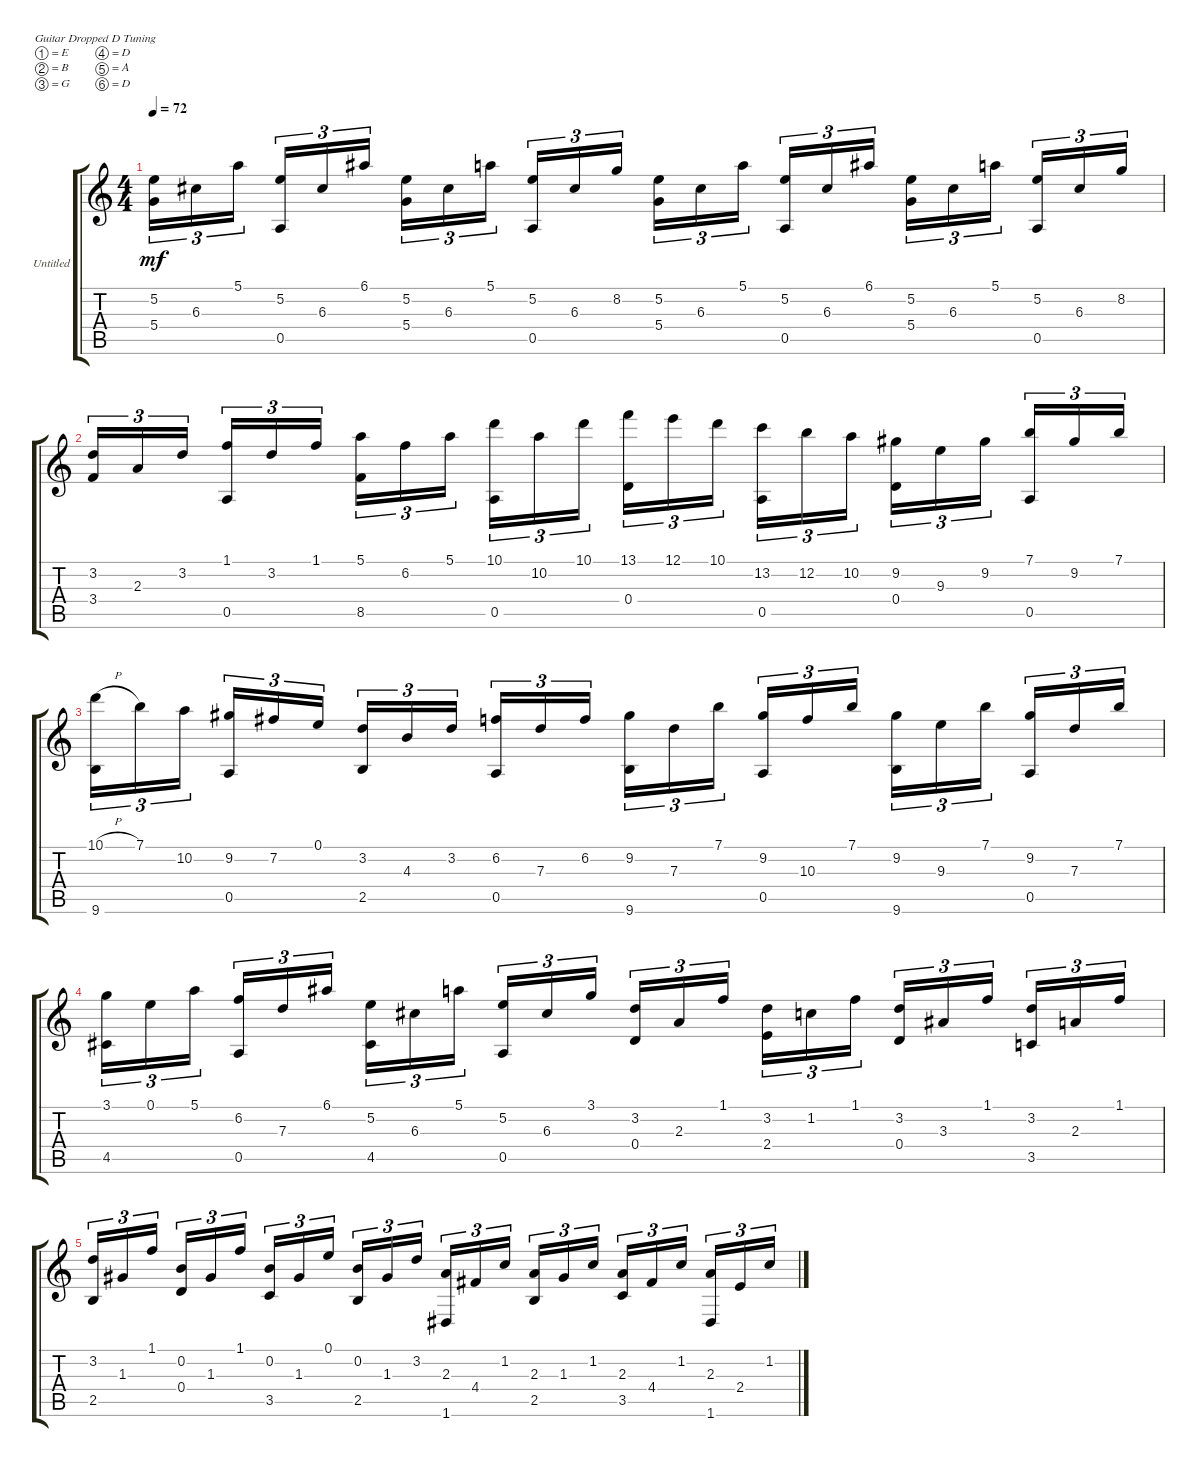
\bracketExtendMode groupsimilarinstruments
\firstSystemTrackNameOrientation horizontal
\otherSystemsTrackNameOrientation horizontal
\track ("Untitled" "Untitled") {instrument acousticgrandpiano}
\staff {score tabs}
\tuning (E4 B3 G3 D3 A2 D2)
\displaytranspose 12
\ts (4 4)
\tempo 72
\clef g2
\ks c
(5.2 5.4).16{tu (3 2) dy mf} 6.3.16{tu (3 2)} 5.1.16{tu (3 2)} (5.2 0.5).16{tu (3 2)} 6.3.16{tu (3 2)} 6.1.16{tu (3 2)} (5.2 5.4).16{tu (3 2)} 6.3.16{tu (3 2)} 5.1.16{tu (3 2)} (5.2 0.5).16{tu (3 2)} 6.3.16{tu (3 2)} 8.2.16{tu (3 2)} (5.2 5.4).16{tu (3 2)} 6.3.16{tu (3 2)} 5.1.16{tu (3 2)} (5.2 0.5).16{tu (3 2)} 6.3.16{tu (3 2)} 6.1.16{tu (3 2)} (5.2 5.4).16{tu (3 2)} 6.3.16{tu (3 2)} 5.1.16{tu (3 2)} (5.2 0.5).16{tu (3 2)} 6.3.16{tu (3 2)} 8.2.16{tu (3 2)} |
(3.2 3.4).16{tu (3 2)} 2.3.16{tu (3 2)} 3.2.16{tu (3 2)} (1.1 0.5).16{tu (3 2)} 3.2.16{tu (3 2)} 1.1.16{tu (3 2)} (5.1 8.5).16{tu (3 2)} 6.2.16{tu (3 2)} 5.1.16{tu (3 2)} (10.1 0.5).16{tu (3 2)} 10.2.16{tu (3 2)} 10.1.16{tu (3 2)} (13.1 0.4).16{tu (3 2)} 12.1.16{tu (3 2)} 10.1.16{tu (3 2)} (13.2 0.5).16{tu (3 2)} 12.2.16{tu (3 2)} 10.2.16{tu (3 2)} (9.2 0.4).16{tu (3 2)} 9.3.16{tu (3 2)} 9.2.16{tu (3 2)} (7.1 0.5).16{tu (3 2)} 9.2.16{tu (3 2)} 7.1.16{tu (3 2)} |
(10.1{h} 9.6).16{tu (3 2)} 7.1.16{tu (3 2)} 10.2.16{tu (3 2)} (9.2 0.5).16{tu (3 2)} 7.2.16{tu (3 2)} 0.1.16{tu (3 2)} (3.2 2.5).16{tu (3 2)} 4.3.16{tu (3 2)} 3.2.16{tu (3 2)} (6.2 0.5).16{tu (3 2)} 7.3.16{tu (3 2)} 6.2.16{tu (3 2)} (9.2 9.6).16{tu (3 2)} 7.3.16{tu (3 2)} 7.1.16{tu (3 2)} (9.2 0.5).16{tu (3 2)} 10.3.16{tu (3 2)} 7.1.16{tu (3 2)} (9.2 9.6).16{tu (3 2)} 9.3.16{tu (3 2)} 7.1.16{tu (3 2)} (9.2 0.5).16{tu (3 2)} 7.3.16{tu (3 2)} 7.1.16{tu (3 2)} |
(3.1 4.5).16{tu (3 2)} 0.1.16{tu (3 2)} 5.1.16{tu (3 2)} (6.2 0.5).16{tu (3 2)} 7.3.16{tu (3 2)} 6.1.16{tu (3 2)} (5.2 4.5).16{tu (3 2)} 6.3.16{tu (3 2)} 5.1.16{tu (3 2)} (5.2 0.5).16{tu (3 2)} 6.3.16{tu (3 2)} 3.1.16{tu (3 2)} (3.2 0.4).16{tu (3 2)} 2.3.16{tu (3 2)} 1.1.16{tu (3 2)} (3.2 2.4).16{tu (3 2)} 1.2.16{tu (3 2)} 1.1.16{tu (3 2)} (3.2 0.4).16{tu (3 2)} 3.3.16{tu (3 2)} 1.1.16{tu (3 2)} (3.2 3.5).16{tu (3 2)} 2.3.16{tu (3 2)} 1.1.16{tu (3 2)} |
(3.2 2.5).16{tu (3 2)} 1.3.16{tu (3 2)} 1.1.16{tu (3 2)} (0.2 0.4).16{tu (3 2)} 1.3.16{tu (3 2)} 1.1.16{tu (3 2)} (0.2 3.5).16{tu (3 2)} 1.3.16{tu (3 2)} 0.1.16{tu (3 2)} (0.2 2.5).16{tu (3 2)} 1.3.16{tu (3 2)} 3.2.16{tu (3 2)} (2.3 1.6).16{tu (3 2)} 4.4.16{tu (3 2)} 1.2.16{tu (3 2)} (2.3 2.5).16{tu (3 2)} 1.3.16{tu (3 2)} 1.2.16{tu (3 2)} (2.3 3.5).16{tu (3 2)} 4.4.16{tu (3 2)} 1.2.16{tu (3 2)} (2.3 1.6).16{tu (3 2)} 2.4.16{tu (3 2)} 1.2.16{tu (3 2)}
